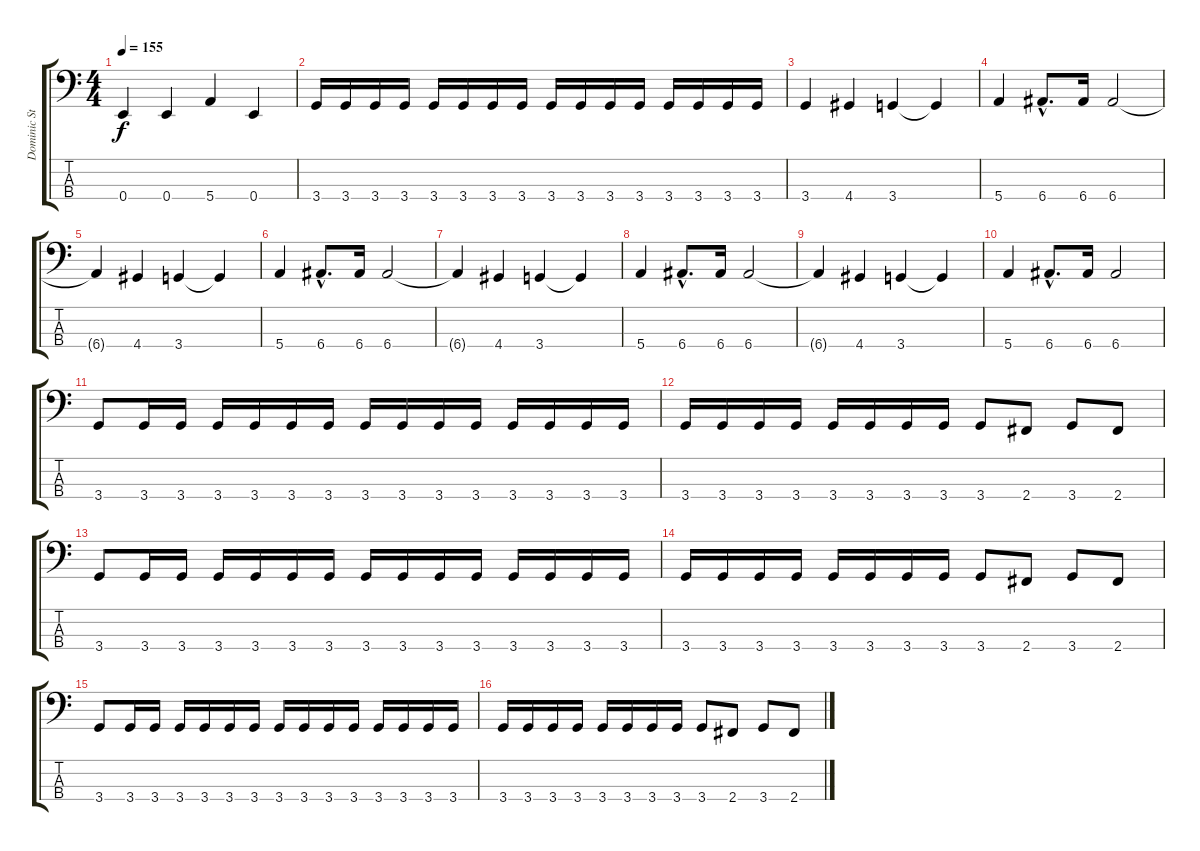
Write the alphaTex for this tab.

\track ("Dominic Steiner" "Dominic St") {instrument electricbasspick}
\staff {score tabs}
\tuning (G2 D2 A1 E1) {hide}
\ts (4 4)
\tempo 155
\clef f4
\ks c
0.4.4{dy f} 0.4.4 5.4.4 0.4.4 |
3.4.16 3.4.16 3.4.16 3.4.16 3.4.16 3.4.16 3.4.16 3.4.16 3.4.16 3.4.16 3.4.16 3.4.16 3.4.16 3.4.16 3.4.16 3.4.16 |
3.4.4 4.4.4 3.4.4 3.4{t}.4 |
5.4.4 6.4{hac}.8{d} 6.4.16 6.4.2 |
6.4{t}.4 4.4.4 3.4.4 3.4{t}.4 |
5.4.4 6.4{hac}.8{d} 6.4.16 6.4.2 |
6.4{t}.4 4.4.4 3.4.4 3.4{t}.4 |
5.4.4 6.4{hac}.8{d} 6.4.16 6.4.2 |
6.4{t}.4 4.4.4 3.4.4 3.4{t}.4 |
5.4.4 6.4{hac}.8{d} 6.4.16 6.4.2 |
3.4.8 3.4.16 3.4.16 3.4.16 3.4.16 3.4.16 3.4.16 3.4.16 3.4.16 3.4.16 3.4.16 3.4.16 3.4.16 3.4.16 3.4.16 |
3.4.16 3.4.16 3.4.16 3.4.16 3.4.16 3.4.16 3.4.16 3.4.16 3.4.8 2.4.8 3.4.8 2.4.8 |
3.4.8 3.4.16 3.4.16 3.4.16 3.4.16 3.4.16 3.4.16 3.4.16 3.4.16 3.4.16 3.4.16 3.4.16 3.4.16 3.4.16 3.4.16 |
3.4.16 3.4.16 3.4.16 3.4.16 3.4.16 3.4.16 3.4.16 3.4.16 3.4.8 2.4.8 3.4.8 2.4.8 |
3.4.8 3.4.16 3.4.16 3.4.16 3.4.16 3.4.16 3.4.16 3.4.16 3.4.16 3.4.16 3.4.16 3.4.16 3.4.16 3.4.16 3.4.16 |
3.4.16 3.4.16 3.4.16 3.4.16 3.4.16 3.4.16 3.4.16 3.4.16 3.4.8 2.4.8 3.4.8 2.4.8
